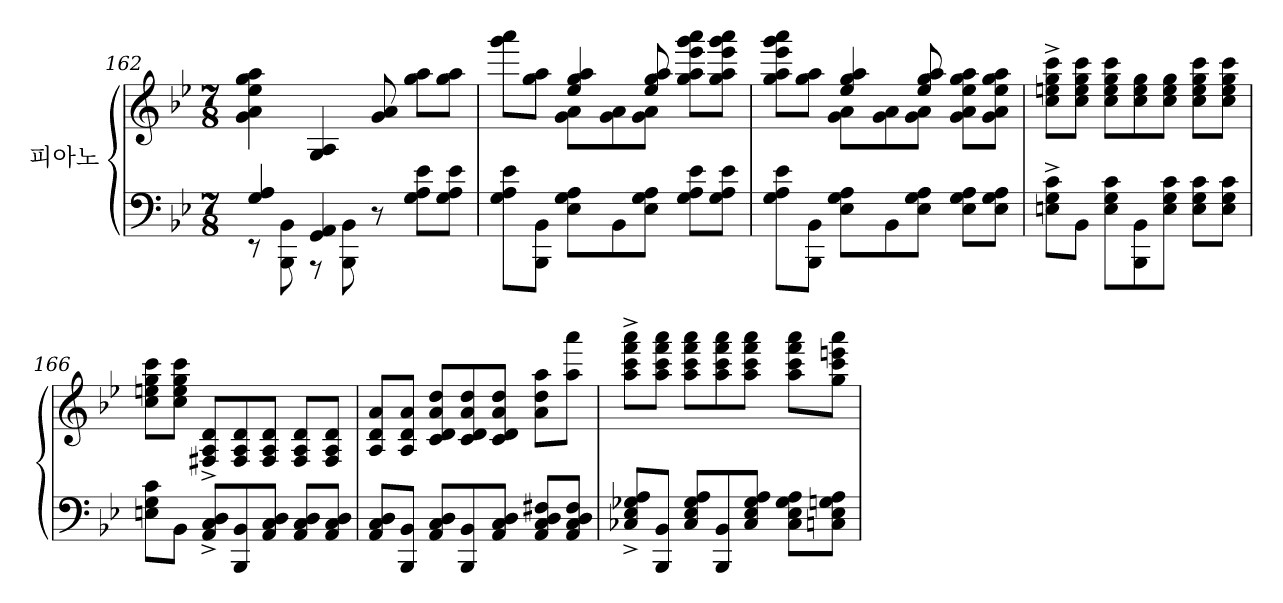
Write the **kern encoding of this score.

**kern	**kern
*part1	*part1
*staff2	*staff1
*I"피아노	*
*clefF4	*clefG2
*k[b-e-]	*k[b-e-]
*B-:	*B-:
*M7/8	*M7/8
=162	=162
*^	*
4G/ 4A/	8rEE	4g\ 4a\ 4ee-\ 4gg\ 4aa\
.	8BBB-\ 8BB-\	.
4GG/ 4AA/	8rAAA	4G/ 4A/
.	8BBB-\ 8BB-\	.
4.ryy	8r	8g/ 8a/
.	8G\ 8A\ 8e-\L	8gg\ 8aa\L
.	8G\ 8A\ 8e-\J	8gg\ 8aa\J
*v	*v	*
=163	=163
*	*^
8G\ 8A\ 8e-\L	8ggg\ 8aaa\L	4ryy
8BBB-\ 8BB-\J	8gg\ 8aa\J	.
8E-\ 8G\ 8A\L	4ee-/ 4gg/ 4aa/	8g\ 8a\L
8BB-\	.	8g\ 8a\
8E-\ 8G\ 8A\J	8ee-/ 8gg/ 8aa/	8g\ 8a\J
8G\ 8A\ 8e-\L	8gg\ 8aa\ 8eee-\ 8ggg\ 8aaa\L	4ryy
8G\ 8A\ 8e-\J	8gg\ 8aa\ 8eee-\ 8ggg\ 8aaa\J	.
=164	=164	=164
8G\ 8A\ 8e-\L	8gg\ 8aa\ 8eee-\ 8ggg\ 8aaa\L	4ryy
8BBB-\ 8BB-\J	8gg\ 8aa\J	.
8E-\ 8G\ 8A\L	4ee-/ 4gg/ 4aa/	8g\ 8a\L
8BB-\	.	8g\ 8a\
8E-\ 8G\ 8A\J	8ee-/ 8gg/ 8aa/	8g\ 8a\J
8E-\ 8G\ 8A\L	8g\ 8a\ 8ee-\ 8gg\ 8aa\L	4ryy
8E-\ 8G\ 8A\J	8g\ 8a\ 8ee-\ 8gg\ 8aa\J	.
*	*v	*v
!!LO:LB:g=z
=165	=165
8En\^ 8G\^ 8c\^L	8cc\^ 8een\^ 8gg\^ 8ccc\^L
8BB-\J	8cc\ 8ee\ 8gg\ 8ccc\J
8E\ 8G\ 8c\L	8cc\ 8ee\ 8gg\ 8ccc\L
8BBB-\ 8BB-\	8cc\ 8ee\ 8gg\
8E\ 8G\ 8c\J	8cc\ 8ee\ 8gg\J
8E\ 8G\ 8c\L	8cc\ 8ee\ 8gg\ 8ccc\L
8E\ 8G\ 8c\J	8cc\ 8ee\ 8gg\ 8ccc\J
=166	=166
8En\ 8G\ 8c\L	8cc\ 8een\ 8gg\ 8ccc\L
8BB-\J	8cc\ 8ee\ 8gg\ 8ccc\J
8AA/^ 8C/^ 8D/^L	8F#X/^ 8A/^ 8d/^L
8BBB-/ 8BB-/	8F#/ 8A/ 8d/
8AA/ 8C/ 8D/J	8F#/ 8A/ 8d/J
8AA/ 8C/ 8D/L	8F#/ 8A/ 8d/L
8AA/ 8C/ 8D/J	8F#/ 8A/ 8d/J
=167	=167
8AA/ 8C/ 8D/L	8A/ 8d/ 8a/L
8BBB-/ 8BB-/J	8A/ 8d/ 8a/J
8AA/ 8C/ 8D/L	8c/ 8d/ 8a/ 8dd/L
8BBB-/ 8BB-/	8c/ 8d/ 8a/ 8dd/
8AA/ 8C/ 8D/J	8c/ 8d/ 8a/ 8dd/J
8AA/ 8C/ 8D/ 8F#X/L	8a\ 8dd\ 8aa\L
8AA/ 8C/ 8D/ 8F#/J	8aa\ 8aaa\J
!!LO:LB:g=z
=168	=168
8C-X/^ 8E-/^ 8G-X/^ 8A/^L	8aa\^ 8ccc\^ 8fff\^ 8aaa\^L
8BBB-/ 8BB-/J	8aa\ 8ccc\ 8fff\ 8aaa\J
8C-/ 8E-/ 8G-/ 8A/L	8aa\ 8ccc\ 8fff\ 8aaa\L
8BBB-/ 8BB-/	8aa\ 8ccc\ 8fff\ 8aaa\
8C-/ 8E-/ 8G-/ 8A/J	8aa\ 8ccc\ 8fff\ 8aaa\J
8C-\ 8E-\ 8G-\ 8A\L	8aa\ 8ccc\ 8fff\ 8aaa\L
8Cn\ 8E-\ 8Gn\ 8A\J	8gg\ 8ccc\ 8eeen\ 8aaa\J
=	=
*-	*-
